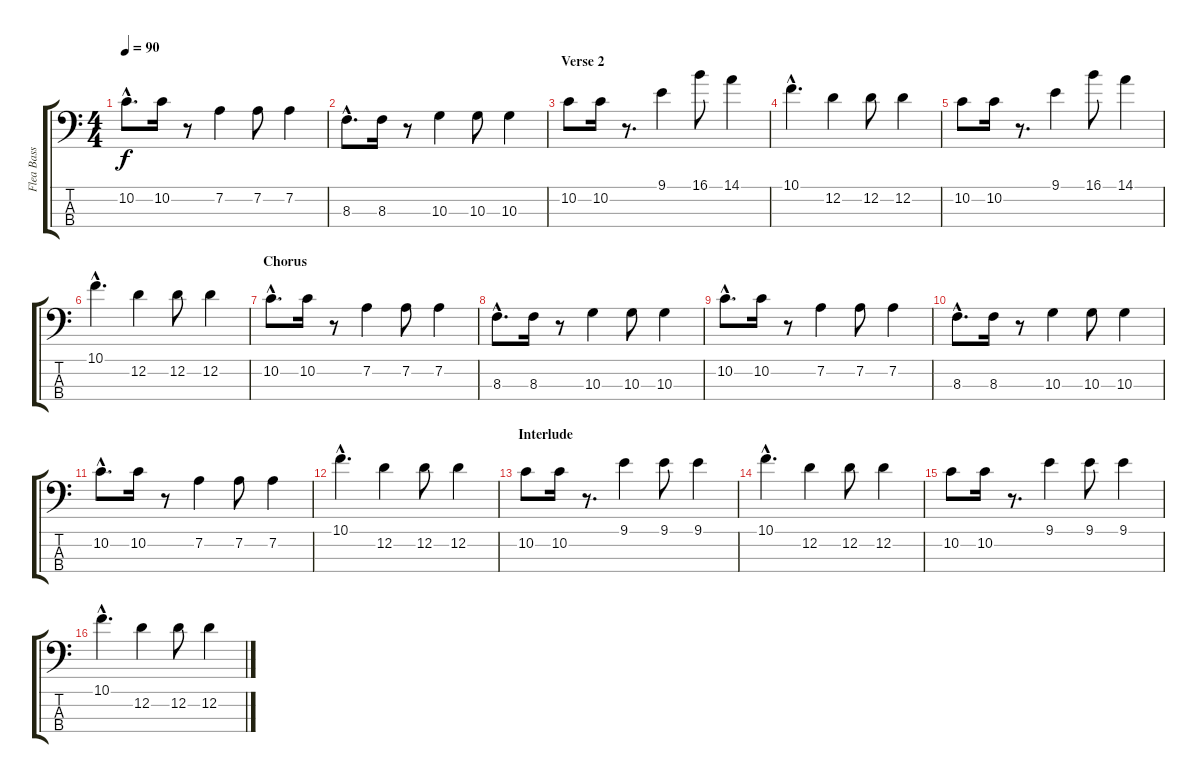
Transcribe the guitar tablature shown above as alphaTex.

\track ("Flea Bass" "Flea Bass") {instrument electricbassfinger}
\staff {score tabs}
\tuning (G2 D2 A1 E1) {hide}
\ts (4 4)
\tempo 90
\clef f4
\ks c
10.2{hac}.8{d dy f} 10.2.16 r.8 7.2.4 7.2.8 7.2.4 |
8.3{hac}.8{d} 8.3.16 r.8 10.3.4 10.3.8 10.3.4 |
\section ("" "Verse 2")
10.2.8 10.2.16 r.8{d} 9.1.4 16.1.8 14.1.4 |
10.1{hac}.4{d} 12.2.4 12.2.8 12.2.4 |
10.2.8 10.2.16 r.8{d} 9.1.4 16.1.8 14.1.4 |
10.1{hac}.4{d} 12.2.4 12.2.8 12.2.4 |
\section ("" "Chorus")
10.2{hac}.8{d} 10.2.16 r.8 7.2.4 7.2.8 7.2.4 |
8.3{hac}.8{d} 8.3.16 r.8 10.3.4 10.3.8 10.3.4 |
10.2{hac}.8{d} 10.2.16 r.8 7.2.4 7.2.8 7.2.4 |
8.3{hac}.8{d} 8.3.16 r.8 10.3.4 10.3.8 10.3.4 |
10.2{hac}.8{d} 10.2.16 r.8 7.2.4 7.2.8 7.2.4 |
10.1{hac}.4{d} 12.2.4 12.2.8 12.2.4 |
\section ("" "Interlude")
10.2.8 10.2.16 r.8{d} 9.1.4 9.1.8 9.1.4 |
10.1{hac}.4{d} 12.2.4 12.2.8 12.2.4 |
10.2.8 10.2.16 r.8{d} 9.1.4 9.1.8 9.1.4 |
10.1{hac}.4{d} 12.2.4 12.2.8 12.2.4
